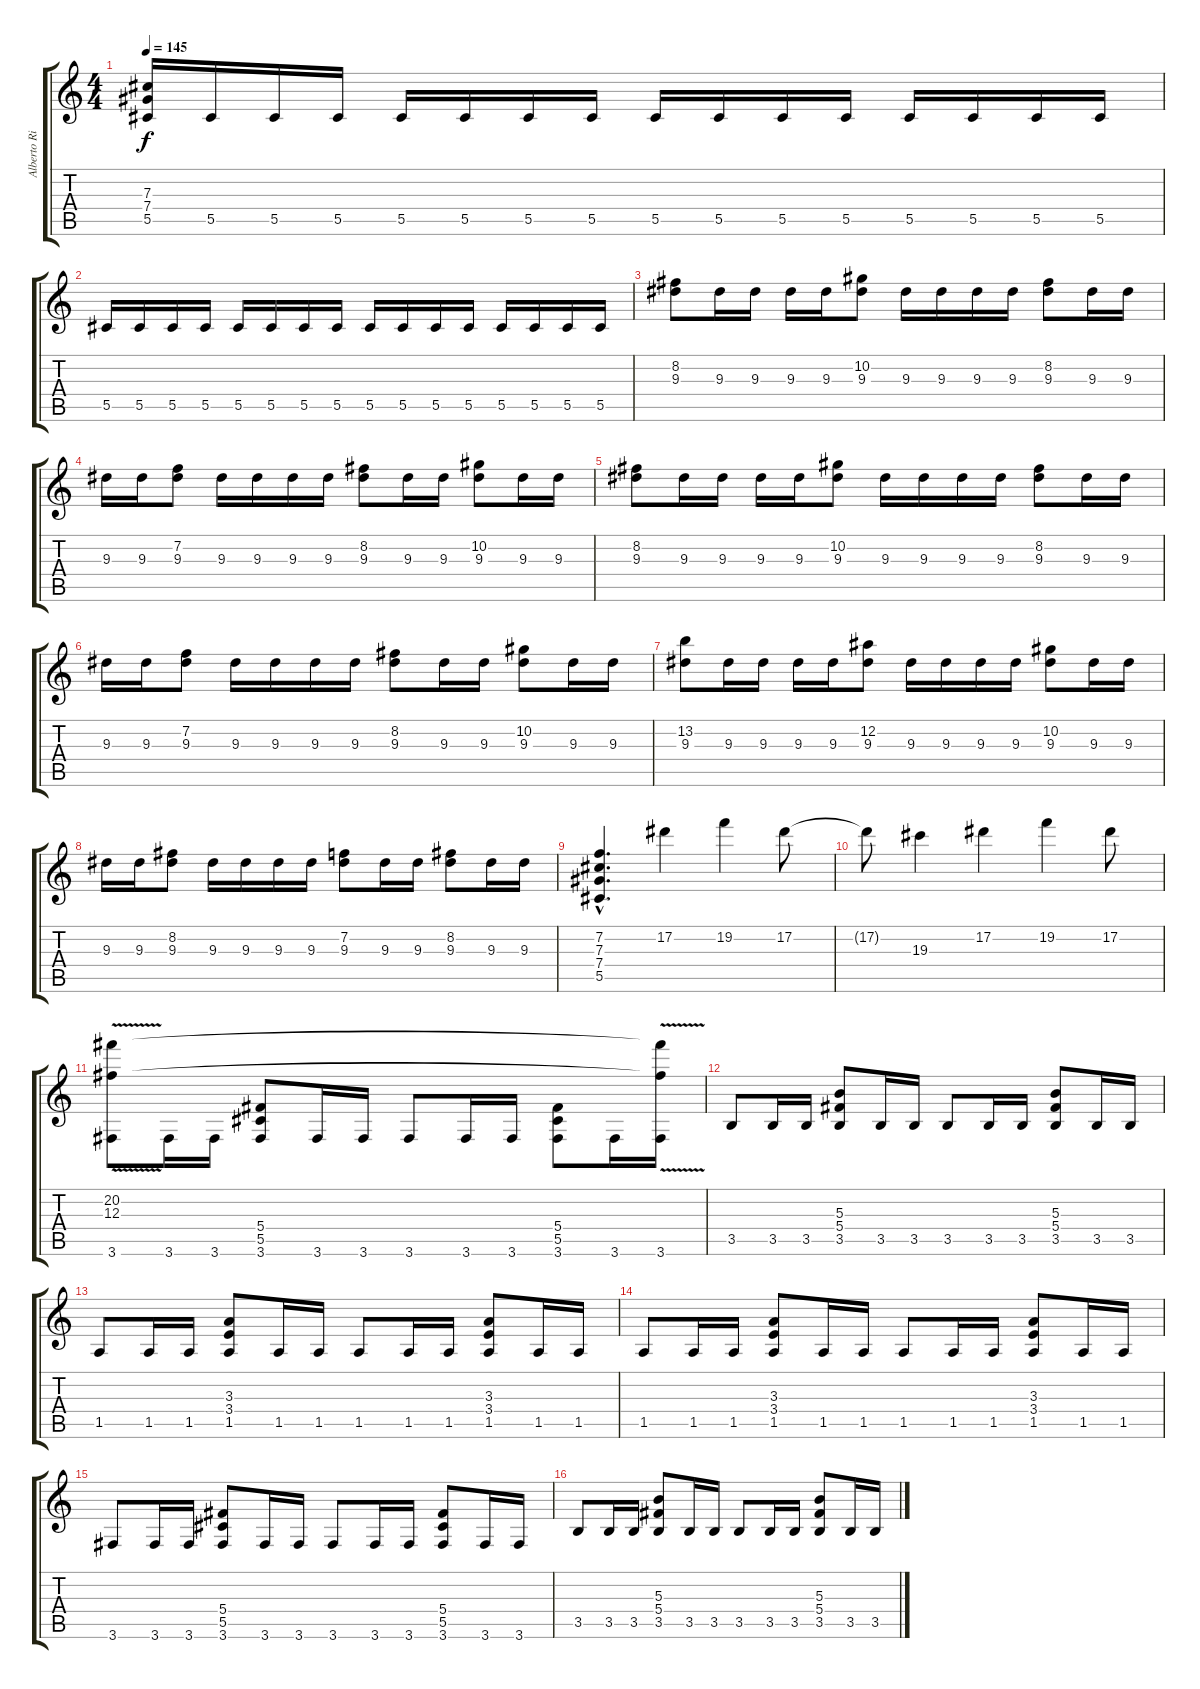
\track ("Alberto Rionda" "Alberto Ri") {instrument distortionguitar}
\staff {score tabs}
\tuning (Eb4 Bb3 Gb3 Db3 Ab2 Eb2) {hide}
\ts (4 4)
\tempo 145
\clef g2
\ks c
(7.3 7.4 5.5).16{dy f} 5.5.16 5.5.16 5.5.16 5.5.16 5.5.16 5.5.16 5.5.16 5.5.16 5.5.16 5.5.16 5.5.16 5.5.16 5.5.16 5.5.16 5.5.16 |
5.5.16 5.5.16 5.5.16 5.5.16 5.5.16 5.5.16 5.5.16 5.5.16 5.5.16 5.5.16 5.5.16 5.5.16 5.5.16 5.5.16 5.5.16 5.5.16 |
(8.2 9.3).8 9.3.16 9.3.16 9.3.16 9.3.16 (10.2 9.3).8 9.3.16 9.3.16 9.3.16 9.3.16 (8.2 9.3).8 9.3.16 9.3.16 |
9.3.16 9.3.16 (7.2 9.3).8 9.3.16 9.3.16 9.3.16 9.3.16 (8.2 9.3).8 9.3.16 9.3.16 (10.2 9.3).8 9.3.16 9.3.16 |
(8.2 9.3).8 9.3.16 9.3.16 9.3.16 9.3.16 (10.2 9.3).8 9.3.16 9.3.16 9.3.16 9.3.16 (8.2 9.3).8 9.3.16 9.3.16 |
9.3.16 9.3.16 (7.2 9.3).8 9.3.16 9.3.16 9.3.16 9.3.16 (8.2 9.3).8 9.3.16 9.3.16 (10.2 9.3).8 9.3.16 9.3.16 |
(13.2 9.3).8 9.3.16 9.3.16 9.3.16 9.3.16 (12.2 9.3).8 9.3.16 9.3.16 9.3.16 9.3.16 (10.2 9.3).8 9.3.16 9.3.16 |
9.3.16 9.3.16 (8.2 9.3).8 9.3.16 9.3.16 9.3.16 9.3.16 (7.2 9.3).8 9.3.16 9.3.16 (8.2 9.3).8 9.3.16 9.3.16 |
(7.2{hac} 7.3{hac} 7.4{hac} 5.5{hac}).4{d} 17.2.4 19.2.4 17.2.8 |
17.2{t}.8 19.3.4 17.2.4 19.2.4 17.2.8 |
(20.2{v} 12.3{v} 3.6).8 3.6.16 3.6.16 (5.4 5.5 3.6).8 3.6.16 3.6.16 3.6.8 3.6.16 3.6.16 (5.4 5.5 3.6).8 3.6.16 (20.2{t} 12.3{t} 3.6).16 |
3.5.8 3.5.16 3.5.16 (5.3 5.4 3.5).8 3.5.16 3.5.16 3.5.8 3.5.16 3.5.16 (5.3 5.4 3.5).8 3.5.16 3.5.16 |
1.5.8 1.5.16 1.5.16 (3.3 3.4 1.5).8 1.5.16 1.5.16 1.5.8 1.5.16 1.5.16 (3.3 3.4 1.5).8 1.5.16 1.5.16 |
1.5.8 1.5.16 1.5.16 (3.3 3.4 1.5).8 1.5.16 1.5.16 1.5.8 1.5.16 1.5.16 (3.3 3.4 1.5).8 1.5.16 1.5.16 |
3.6.8 3.6.16 3.6.16 (5.4 5.5 3.6).8 3.6.16 3.6.16 3.6.8 3.6.16 3.6.16 (5.4 5.5 3.6).8 3.6.16 3.6.16 |
3.5.8 3.5.16 3.5.16 (5.3 5.4 3.5).8 3.5.16 3.5.16 3.5.8 3.5.16 3.5.16 (5.3 5.4 3.5).8 3.5.16 3.5.16
